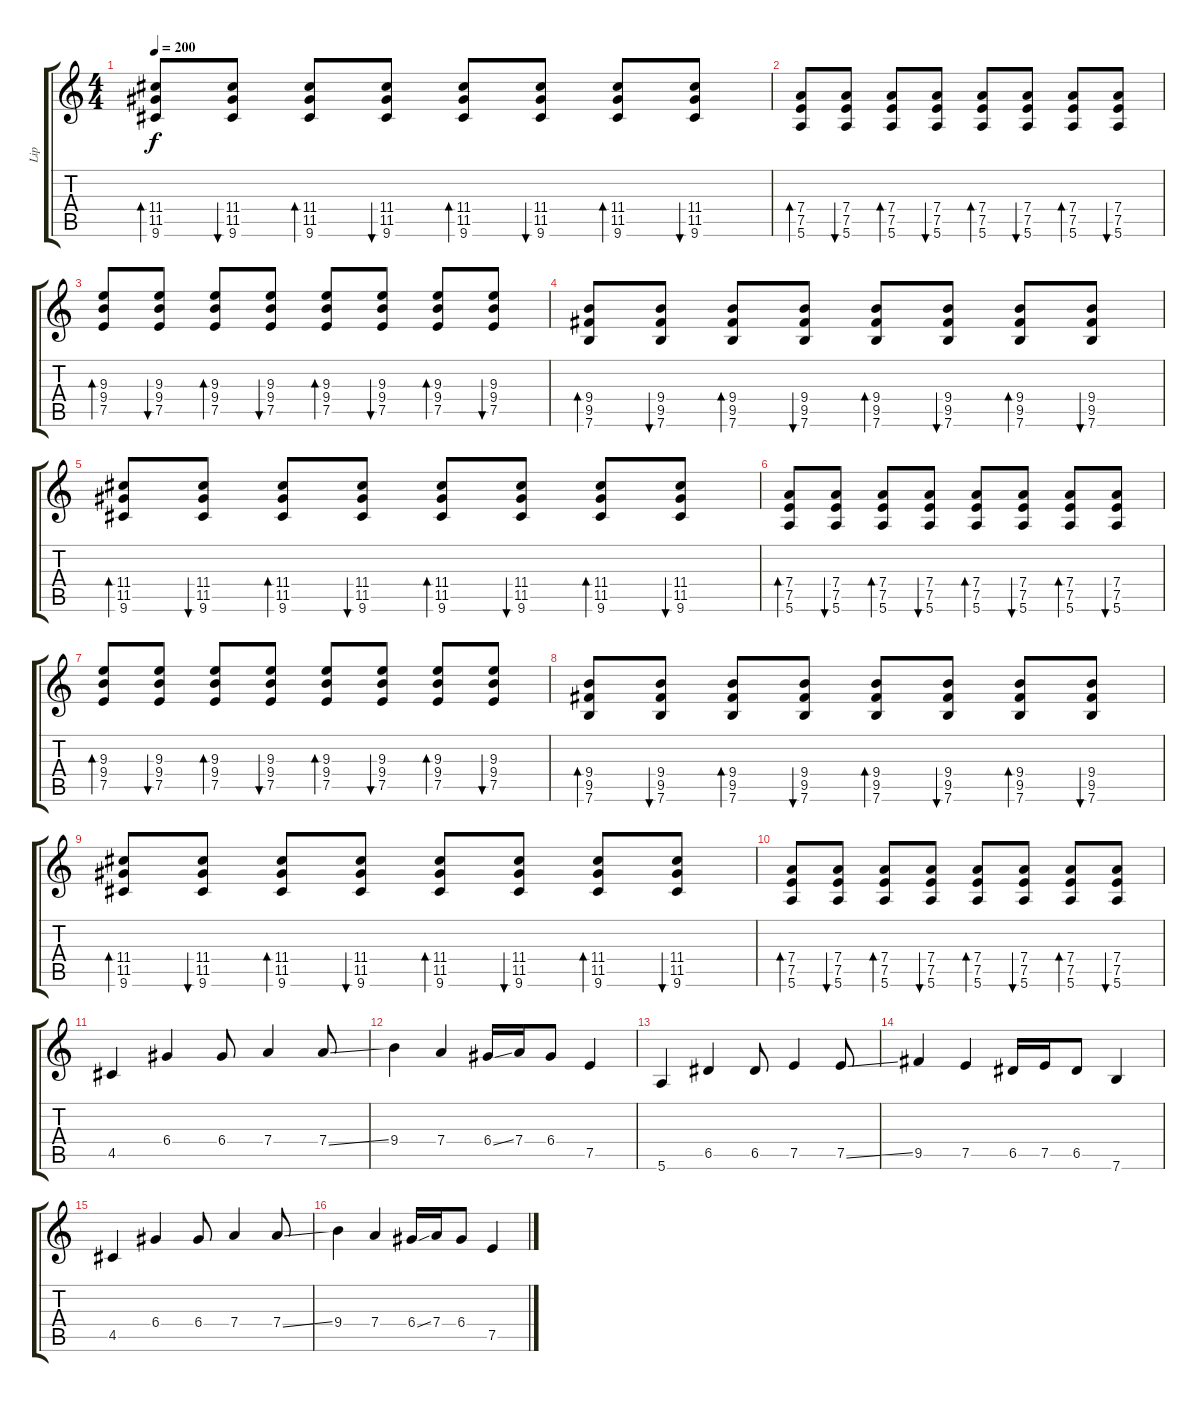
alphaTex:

\track ("Lip" "Lip") {instrument distortionguitar}
\staff {score tabs}
\tuning (E4 B3 G3 D3 A2 E2) {hide}
\ts (4 4)
\tempo 200
\clef g2
\ks c
(11.4 11.5 9.6).8{bd 240 dy f} (11.4 11.5 9.6).8{bu 240} (11.4 11.5 9.6).8{bd 240} (11.4 11.5 9.6).8{bu 240} (11.4 11.5 9.6).8{bd 240} (11.4 11.5 9.6).8{bu 240} (11.4 11.5 9.6).8{bd 240} (11.4 11.5 9.6).8{bu 240} |
(7.4 7.5 5.6).8{bd 240} (7.4 7.5 5.6).8{bu 240} (7.4 7.5 5.6).8{bd 240} (7.4 7.5 5.6).8{bu 240} (7.4 7.5 5.6).8{bd 240} (7.4 7.5 5.6).8{bu 240} (7.4 7.5 5.6).8{bd 240} (7.4 7.5 5.6).8{bu 240} |
(9.3 9.4 7.5).8{bd 240} (9.3 9.4 7.5).8{bu 240} (9.3 9.4 7.5).8{bd 240} (9.3 9.4 7.5).8{bu 240} (9.3 9.4 7.5).8{bd 240} (9.3 9.4 7.5).8{bu 240} (9.3 9.4 7.5).8{bd 240} (9.3 9.4 7.5).8{bu 240} |
(9.4 9.5 7.6).8{bd 240} (9.4 9.5 7.6).8{bu 240} (9.4 9.5 7.6).8{bd 240} (9.4 9.5 7.6).8{bu 240} (9.4 9.5 7.6).8{bd 240} (9.4 9.5 7.6).8{bu 240} (9.4 9.5 7.6).8{bd 240} (9.4 9.5 7.6).8{bu 240} |
(11.4 11.5 9.6).8{bd 240} (11.4 11.5 9.6).8{bu 240} (11.4 11.5 9.6).8{bd 240} (11.4 11.5 9.6).8{bu 240} (11.4 11.5 9.6).8{bd 240} (11.4 11.5 9.6).8{bu 240} (11.4 11.5 9.6).8{bd 240} (11.4 11.5 9.6).8{bu 240} |
(7.4 7.5 5.6).8{bd 240} (7.4 7.5 5.6).8{bu 240} (7.4 7.5 5.6).8{bd 240} (7.4 7.5 5.6).8{bu 240} (7.4 7.5 5.6).8{bd 240} (7.4 7.5 5.6).8{bu 240} (7.4 7.5 5.6).8{bd 240} (7.4 7.5 5.6).8{bu 240} |
(9.3 9.4 7.5).8{bd 240} (9.3 9.4 7.5).8{bu 240} (9.3 9.4 7.5).8{bd 240} (9.3 9.4 7.5).8{bu 240} (9.3 9.4 7.5).8{bd 240} (9.3 9.4 7.5).8{bu 240} (9.3 9.4 7.5).8{bd 240} (9.3 9.4 7.5).8{bu 240} |
(9.4 9.5 7.6).8{bd 240} (9.4 9.5 7.6).8{bu 240} (9.4 9.5 7.6).8{bd 240} (9.4 9.5 7.6).8{bu 240} (9.4 9.5 7.6).8{bd 240} (9.4 9.5 7.6).8{bu 240} (9.4 9.5 7.6).8{bd 240} (9.4 9.5 7.6).8{bu 240} |
(11.4 11.5 9.6).8{bd 240} (11.4 11.5 9.6).8{bu 240} (11.4 11.5 9.6).8{bd 240} (11.4 11.5 9.6).8{bu 240} (11.4 11.5 9.6).8{bd 240} (11.4 11.5 9.6).8{bu 240} (11.4 11.5 9.6).8{bd 240} (11.4 11.5 9.6).8{bu 240} |
(7.4 7.5 5.6).8{bd 240} (7.4 7.5 5.6).8{bu 240} (7.4 7.5 5.6).8{bd 240} (7.4 7.5 5.6).8{bu 240} (7.4 7.5 5.6).8{bd 240} (7.4 7.5 5.6).8{bu 240} (7.4 7.5 5.6).8{bd 240} (7.4 7.5 5.6).8{bu 240} |
4.5.4 6.4.4 6.4.8 7.4.4 7.4{ss}.8 |
9.4.4 7.4.4 6.4{ss}.16 7.4.16 6.4.8 7.5.4 |
5.6.4 6.5.4 6.5.8 7.5.4 7.5{ss}.8 |
9.5.4 7.5.4 6.5.16 7.5.16 6.5.8 7.6.4 |
4.5.4 6.4.4 6.4.8 7.4.4 7.4{ss}.8 |
9.4.4 7.4.4 6.4{ss}.16 7.4.16 6.4.8 7.5.4
